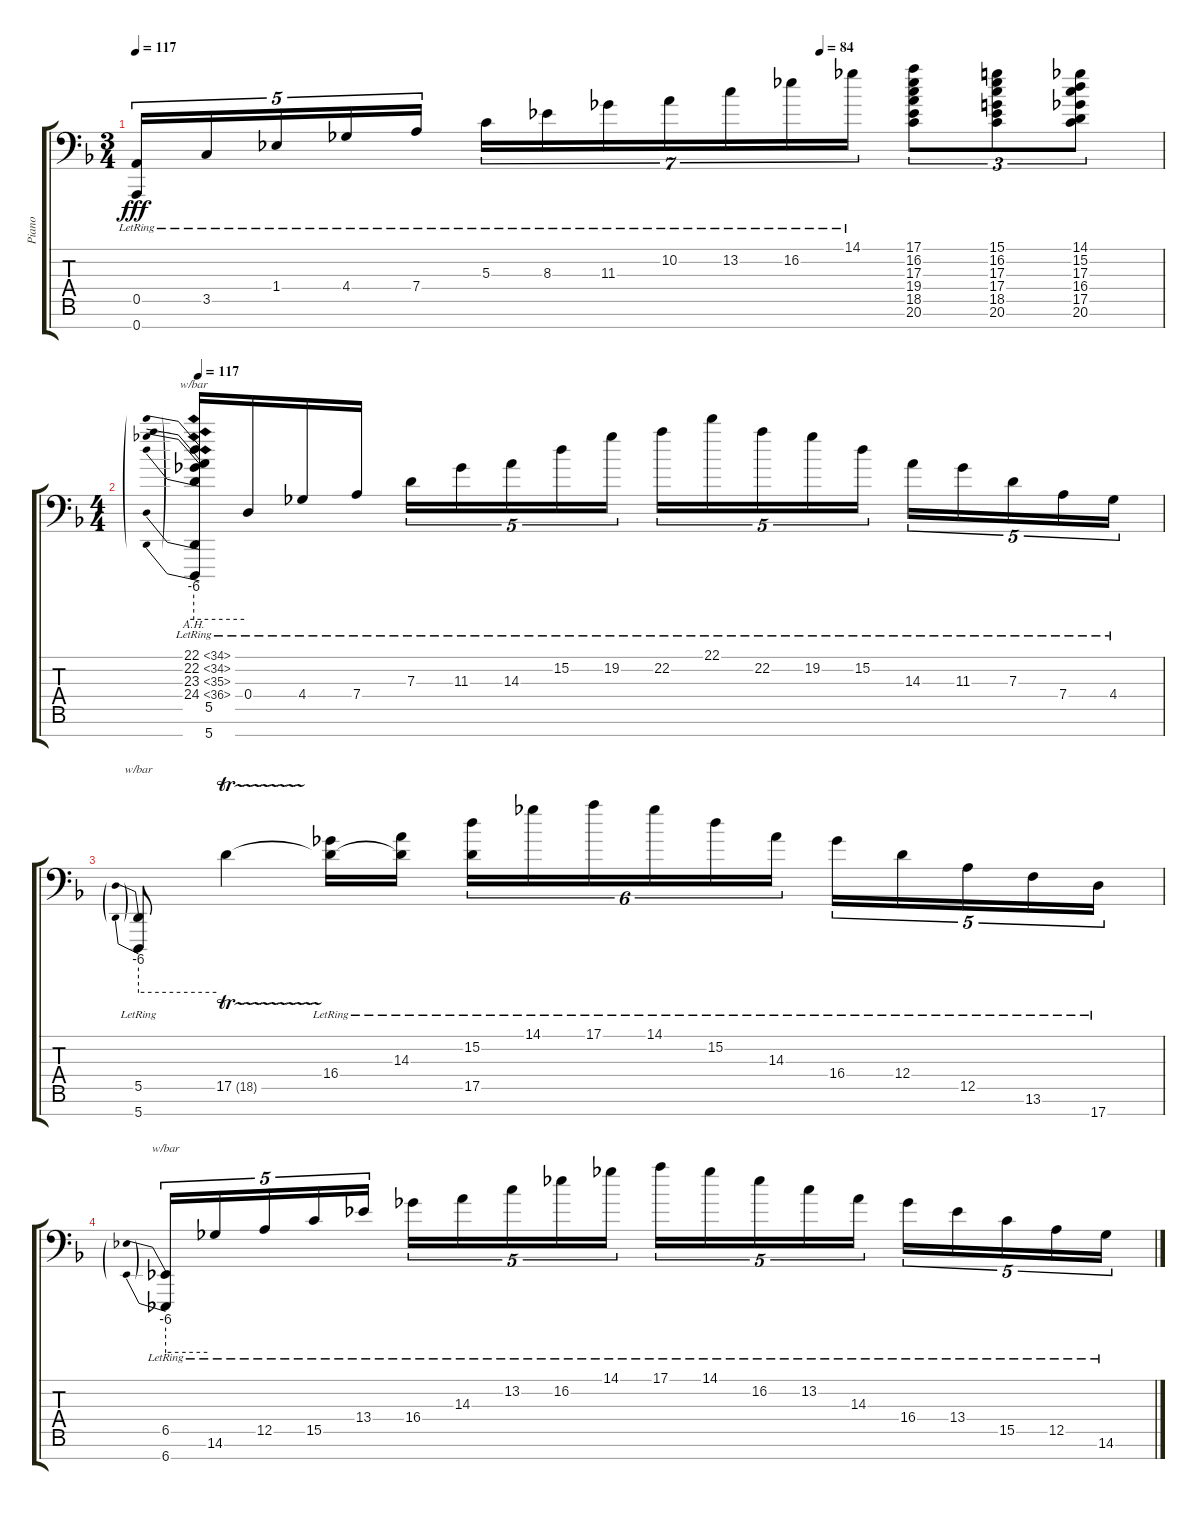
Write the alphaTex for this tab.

\track ("Piano" "Piano") {instrument acousticgrandpiano}
\staff {score tabs}
\tuning (E4 B3 G3 D3 A2 E2 A1) {hide}
\ts (3 4)
\tempo 117
\tempo (84 0.6663194444444445)
\clef f4
\ks f
(0.5{lr} 0.7{lr}).16{tu (5 4) dy fff} 3.5{lr}.16{tu (5 4)} 1.4{lr}.16{tu (5 4)} 4.4{lr}.16{tu (5 4)} 7.4{lr}.16{tu (5 4)} 5.3{lr}.16{tu (7 4)} 8.3{lr}.16{tu (7 4)} 11.3{lr}.16{tu (7 4)} 10.2{lr}.16{tu (7 4)} 13.2{lr}.16{tu (7 4)} 16.2{lr}.16{tu (7 4)} 14.1{lr}.16{tu (7 4)} (17.1 16.2 17.3 19.4 18.5 20.6).8{tu (3 2)} (15.1 16.2 17.3 17.4 18.5 20.6).8{tu (3 2)} (14.1 15.2 17.3 16.4 17.5 20.6).8{tu (3 2)} |
\ts (4 4)
\tempo 117
(22.1{ah 12 lr} 22.2{ah 12 lr} 23.3{ah 12 lr} 24.4{ah 12 lr} 5.5{lr} 5.7{lr}).16{tbe (predive default 0 -24 60 -24)} 0.4{lr}.16 4.4{lr}.16 7.4{lr}.16 7.3{lr}.16{tu (5 4)} 11.3{lr}.16{tu (5 4)} 14.3{lr}.16{tu (5 4)} 15.2{lr}.16{tu (5 4)} 19.2{lr}.16{tu (5 4)} 22.2{lr}.16{tu (5 4)} 22.1{lr}.16{tu (5 4)} 22.2{lr}.16{tu (5 4)} 19.2{lr}.16{tu (5 4)} 15.2{lr}.16{tu (5 4)} 14.3{lr}.16{tu (5 4)} 11.3{lr}.16{tu (5 4)} 7.3{lr}.16{tu (5 4)} 7.4{lr}.16{tu (5 4)} 4.4{lr}.16{tu (5 4)} |
(5.5{lr} 5.7{lr}).8{tbe (predive default 0 -24 60 -24)} 17.5{tr (18 32)}.4 (16.4{lr} 17.5{t}).16 (14.3{lr} 17.5{t}).16 (15.2{lr} 17.5{lr}).16{tu (6 4)} 14.1{lr}.16{tu (6 4)} 17.1{lr}.16{tu (6 4)} 14.1{lr}.16{tu (6 4)} 15.2{lr}.16{tu (6 4)} 14.3{lr}.16{tu (6 4)} 16.4{lr}.16{tu (5 4)} 12.4{lr}.16{tu (5 4)} 12.5{lr}.16{tu (5 4)} 13.6{lr}.16{tu (5 4)} 17.7{lr}.16{tu (5 4)} |
(6.5{lr} 6.7{lr}).16{tu (5 4) tbe (predive default 0 -24 60 -24)} 14.6{lr}.16{tu (5 4)} 12.5{lr}.16{tu (5 4)} 15.5{lr}.16{tu (5 4)} 13.4{lr}.16{tu (5 4)} 16.4{lr}.16{tu (5 4)} 14.3{lr}.16{tu (5 4)} 13.2{lr}.16{tu (5 4)} 16.2{lr}.16{tu (5 4)} 14.1{lr}.16{tu (5 4)} 17.1{lr}.16{tu (5 4)} 14.1{lr}.16{tu (5 4)} 16.2{lr}.16{tu (5 4)} 13.2{lr}.16{tu (5 4)} 14.3{lr}.16{tu (5 4)} 16.4{lr}.16{tu (5 4)} 13.4{lr}.16{tu (5 4)} 15.5{lr}.16{tu (5 4)} 12.5{lr}.16{tu (5 4)} 14.6{lr}.16{tu (5 4)}
